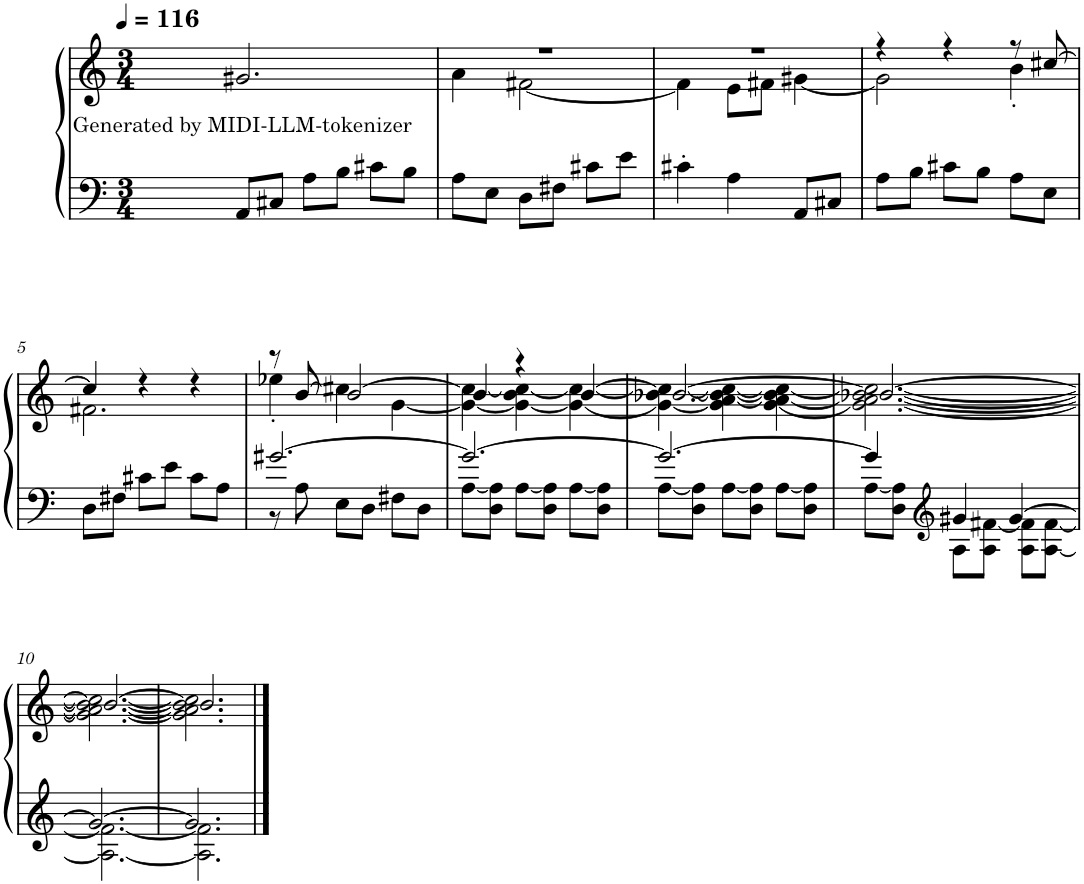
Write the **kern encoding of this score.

**kern	**kern	**text
*part1	*part1	*part1
*staff2	*staff1	*staff1
*I"Piano	*	*
*I'Pno.	*	*
*clefF4	*clefG2	*
*k[]	*k[]	*
*M3/4	*M3/4	*
*MM116	*MM116	*
=1	=1	=1
!	!	!LO:LY:b
8AA/L	2.g#X/	Generated by MIDI-LLM-tokenizer
8C#X/J	.	.
8A\L	.	.
8B\J	.	.
8c#X\L	.	.
8B\J	.	.
=2	=2	=2
*	*^	*
8A\L	2.r	4a\	.
8E\J	.	.	.
8D\L	.	[2f#X\	.
8F#X\J	.	.	.
8c#X\L	.	.	.
8e\J	.	.	.
=3	=3	=3	=3
4c#X'\	2.r	4f#\]	.
4A\	.	8e\L	.
.	.	8f#X\J	.
8AA/L	.	[4g#X\	.
8C#X/J	.	.	.
=4	=4	=4	=4
8A\L	4r	2g#\]	.
8B\J	.	.	.
8c#X\L	4r	.	.
8B\J	.	.	.
8A\L	8r	4b'\	.
8E\J	[8cc#X/	.	.
!!LO:LB:g=z	!!
=5	=5	=5	=5
8D\L	4cc#/]	2.f#X\	.
8F#X\J	.	.	.
8c#X\L	4r	.	.
8e\J	.	.	.
8c#\L	4r	.	.
8A\J	.	.	.
=6	=6	=6	=6
*^	*	*	*
[2.g#X/	8r	8r	4ee-X'\	.
.	8A\	[8b/	.	.
.	8E\L	2b/_	4cc#X\	.
.	8D\J	.	.	.
.	8F#X\L	.	[4g\	.
.	8D\J	.	.	.
=7	=7	=7	=7	=7
2.g#/_	[8A\L	4b/]	4g\_ [4cc\	.
.	8D\ 8A\]J	.	.	.
.	[8A\L	4r	4g\_ 4b\ 4cc\_	.
.	8D\ 8A\]J	.	.	.
.	[8A\L	[4b/	4g\_ 4cc\_	.
.	8D\ 8A\]J	.	.	.
=8	=8	=8	=8	=8
2.g#/_	[8A\L	2.b/_	4g\_ [4b-X\ 4cc\_	.
.	8D\ 8A\]J	.	.	.
.	[8A\L	.	4g\] [4a\ 4b-\_ 4cc\_	.
.	8D\ 8A\]J	.	.	.
.	[8A\L	.	[4g\ 4a\_ 4b-\] 4cc\_	.
.	8D\ 8A\]J	.	.	.
=9	=9	=9	=9	=9
4g#/]	[8A\L	2.b/_	2.g\_ 2.a\_ [2.b-X\ 2.cc\_	.
.	8D\ 8A\]J	.	.	.
*clefG2	*	*	*	*
4g#X/	8A\L	.	.	.
.	8A\ [8f#X\J	.	.	.
[4g#/	8A\ 8f#\]L	.	.	.
.	[8A\ [8f#\J	.	.	.
!!LO:LB:g=z	!!
=10	=10	=10	=10	=10
2.g#/_	2.A\_ 2.f#\_	2.b/_	2.g\_ 2.a\_ 2.b-\_ 2.cc\_	.
=11	=11	=11	=11	=11
2.g#/]	2.A\] 2.f#\]	2.b/]	2.g\] 2.a\] 2.b-\] 2.cc\]	.
*v	*v	*	*	*
*	*v	*v	*
==	==	==
*-	*-	*-
